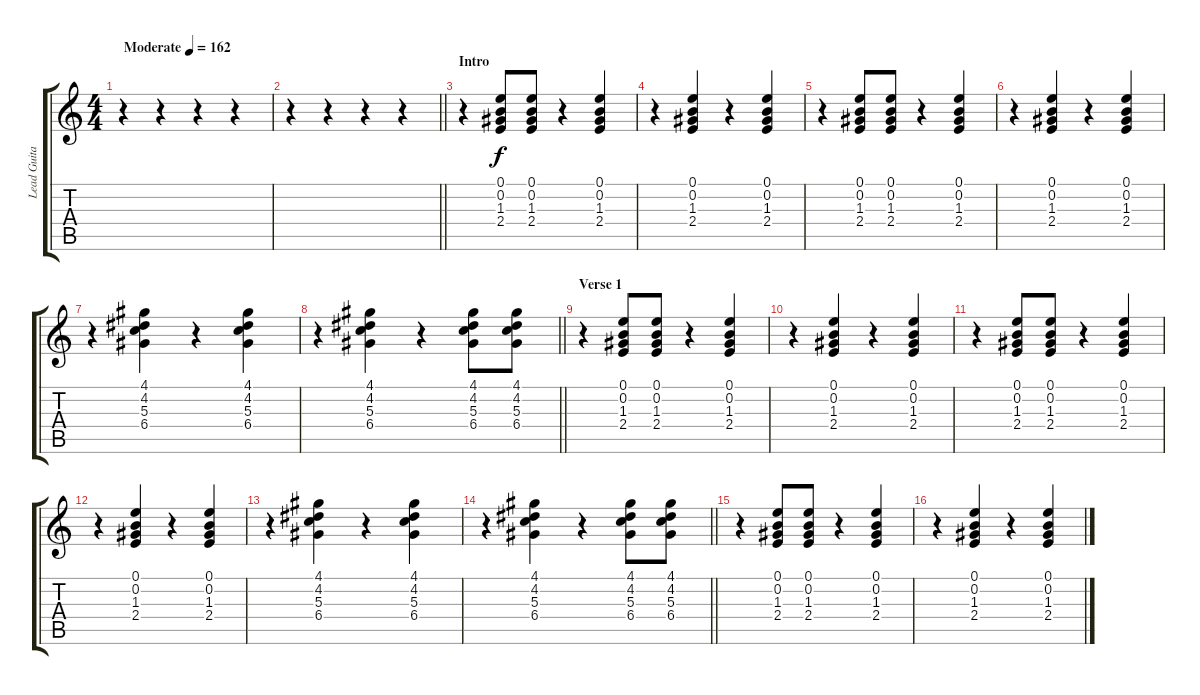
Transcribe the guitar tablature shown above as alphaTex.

\track ("Lead Guitar" "Lead Guita") {instrument overdrivenguitar}
\staff {score tabs}
\tuning (E4 B3 G3 D3 A2 E2) {hide}
\ts (4 4)
\tempo (162 "Moderate")
\clef g2
\ks c
r.4{dy f instrument overdrivenguitar} r.4 r.4 r.4 |
\barLineRight lightlight
r.4 r.4 r.4 r.4 |
\section ("" "Intro")
r.4 (0.1 0.2 1.3 2.4).8 (0.1 0.2 1.3 2.4).8 r.4 (0.1 0.2 1.3 2.4).4 |
r.4 (0.1 0.2 1.3 2.4).4 r.4 (0.1 0.2 1.3 2.4).4 |
r.4 (0.1 0.2 1.3 2.4).8 (0.1 0.2 1.3 2.4).8 r.4 (0.1 0.2 1.3 2.4).4 |
r.4 (0.1 0.2 1.3 2.4).4 r.4 (0.1 0.2 1.3 2.4).4 |
r.4 (4.1 4.2 5.3 6.4).4 r.4 (4.1 4.2 5.3 6.4).4 |
\barLineRight lightlight
r.4 (4.1 4.2 5.3 6.4).4 r.4 (4.1 4.2 5.3 6.4).8 (4.1 4.2 5.3 6.4).8 |
\section ("" "Verse 1")
r.4 (0.1 0.2 1.3 2.4).8 (0.1 0.2 1.3 2.4).8 r.4 (0.1 0.2 1.3 2.4).4 |
r.4 (0.1 0.2 1.3 2.4).4 r.4 (0.1 0.2 1.3 2.4).4 |
r.4 (0.1 0.2 1.3 2.4).8 (0.1 0.2 1.3 2.4).8 r.4 (0.1 0.2 1.3 2.4).4 |
r.4 (0.1 0.2 1.3 2.4).4 r.4 (0.1 0.2 1.3 2.4).4 |
r.4 (4.1 4.2 5.3 6.4).4 r.4 (4.1 4.2 5.3 6.4).4 |
\barLineRight lightlight
r.4 (4.1 4.2 5.3 6.4).4 r.4 (4.1 4.2 5.3 6.4).8 (4.1 4.2 5.3 6.4).8 |
r.4 (0.1 0.2 1.3 2.4).8 (0.1 0.2 1.3 2.4).8 r.4 (0.1 0.2 1.3 2.4).4 |
r.4 (0.1 0.2 1.3 2.4).4 r.4 (0.1 0.2 1.3 2.4).4
